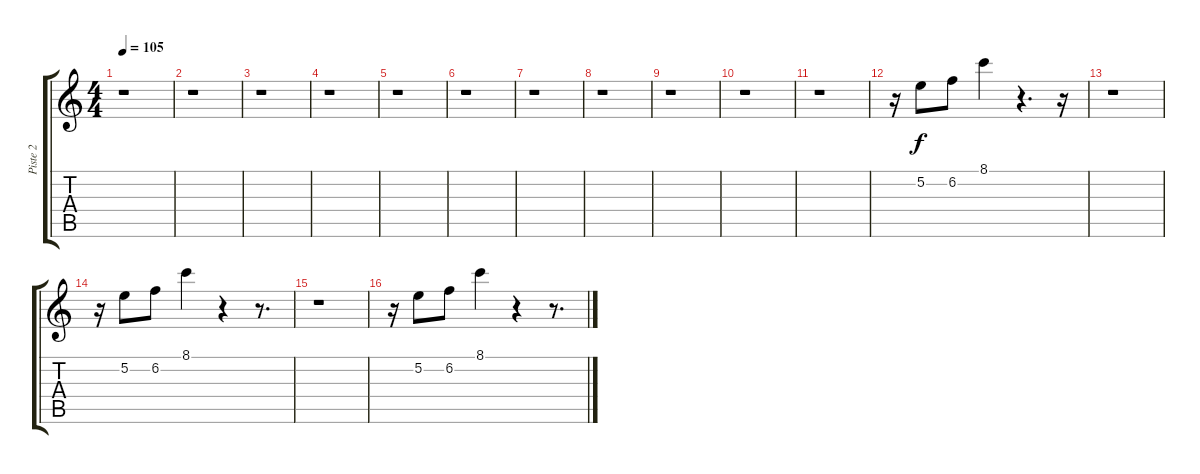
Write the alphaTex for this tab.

\track ("Piste 2" "Piste 2") {instrument overdrivenguitar}
\staff {score tabs}
\tuning (E4 B3 G3 D3 A2 D2) {hide}
\ts (4 4)
\tempo 105
\clef g2
\ks c
r.1{dy f} |
r.1 |
r.1 |
r.1 |
r.1 |
r.1 |
r.1 |
r.1 |
r.1 |
r.1 |
r.1 |
r.16 5.2.8{balance 3} 6.2.8 8.1.4 r.4{d} r.16 |
r.1 |
r.16 5.2.8 6.2.8 8.1.4 r.4 r.8{d} |
r.1 |
r.16 5.2.8 6.2.8 8.1.4 r.4 r.8{d}
